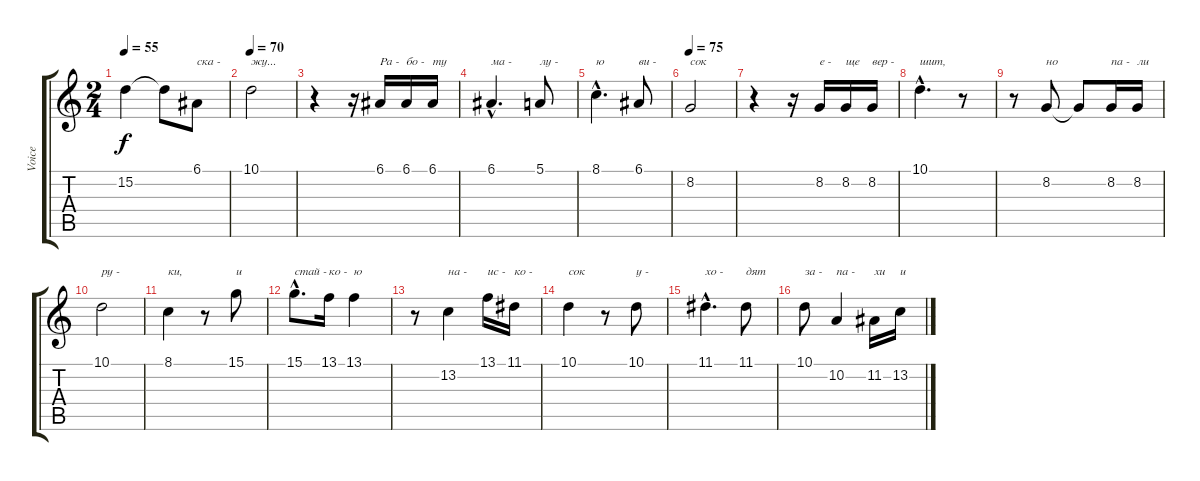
\track ("Voice" "Voice") {instrument flute}
\staff {score tabs}
\tuning (E4 B3 G3 D3 A2 E2) {hide}
\ts (2 4)
\tempo 55
\clef g2
\ks c
15.2{t}.4{dy f} 15.2{t}.8 6.1.8{txt "ска -"} |
\tempo 70
10.1.2{txt "жу..."} |
r.4 r.16 6.1.16{txt "Pa -"} 6.1.16{txt "бо -"} 6.1.16{txt "ту"} |
6.1{hac}.4{d txt "ма -"} 5.1.8{txt "лу -"} |
8.1{hac}.4{d txt "ю"} 6.1.8{txt "ви -"} |
\tempo 75
8.2.2{txt "сок"} |
r.4 r.16 8.2.16{txt "е -"} 8.2.16{txt "ще"} 8.2.16{txt "вер -"} |
10.1{hac}.4{d txt "шит,"} r.8 |
r.8 8.2.8{txt "но"} 8.2{t}.8 8.2.16{txt "па -"} 8.2.16{txt "ли"} |
10.1.2{txt "ру -"} |
8.1.4{txt "ки,"} r.8 15.1.8{txt "и "} |
15.1{hac}.8{d txt "стай -"} 13.1.16{txt "ко -"} 13.1.4{txt "ю"} |
r.8 13.2.4{txt "на -"} 13.1.16{txt "ис -"} 11.1.16{txt "ко -"} |
10.1.4{txt "сок"} r.8 10.1.8{txt "у -"} |
11.1{hac}.4{d txt "хо -"} 11.1.8{txt "дят"} |
10.1.8{txt "за -"} 10.2.4{txt "па -"} 11.2.16{txt "хи"} 13.2.16{txt "и"}
